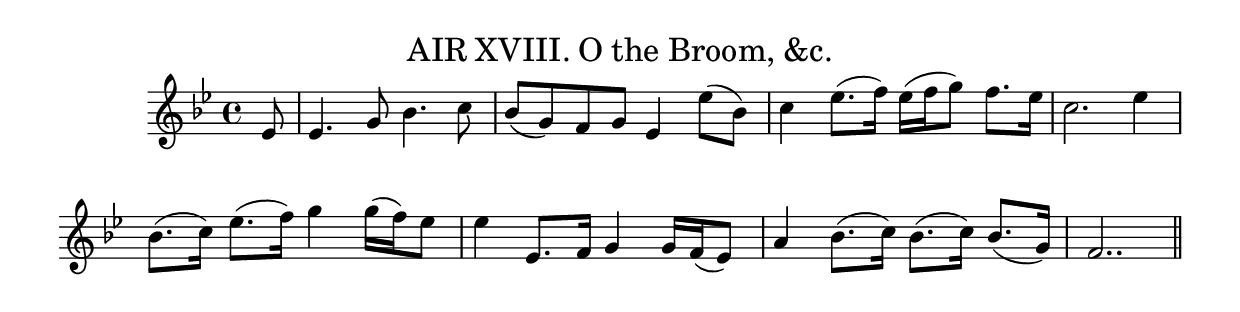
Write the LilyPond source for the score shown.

\version "2.10.25" 
\include "english.ly"

\header
  {title = \markup \smaller \normal-text
    {AIR XVIII. O the Broom, &c.}
  }

\score
  {
  \new Staff
  \relative c'
    {
    \key bf \major
    \time 4/4
    \clef treble \partial 8
    ef8 | ef4. g8 bf4. c8 | bf8( g) f g ef4 ef'8( bf) |
    c4 ef8.( f16) ef16( f g8) f8. ef16 | c2. ef4 |
    bf8.( c16) ef8.( f16) g4 g16( f) ef8 |
    ef4 ef,8. f16 g4 g16 f( ef8) |
    a4 bf8.( c16) bf8.( c16) bf8.( g16) | f2.. \bar "||"
    }
  \layout
    { \context
      { \Score
        \remove Bar_number_engraver
       }
    }
  \midi
    { \context
       { \Score tempoWholesPerMinute = #(ly:make-moment 120 4) } 
    }
  } 
